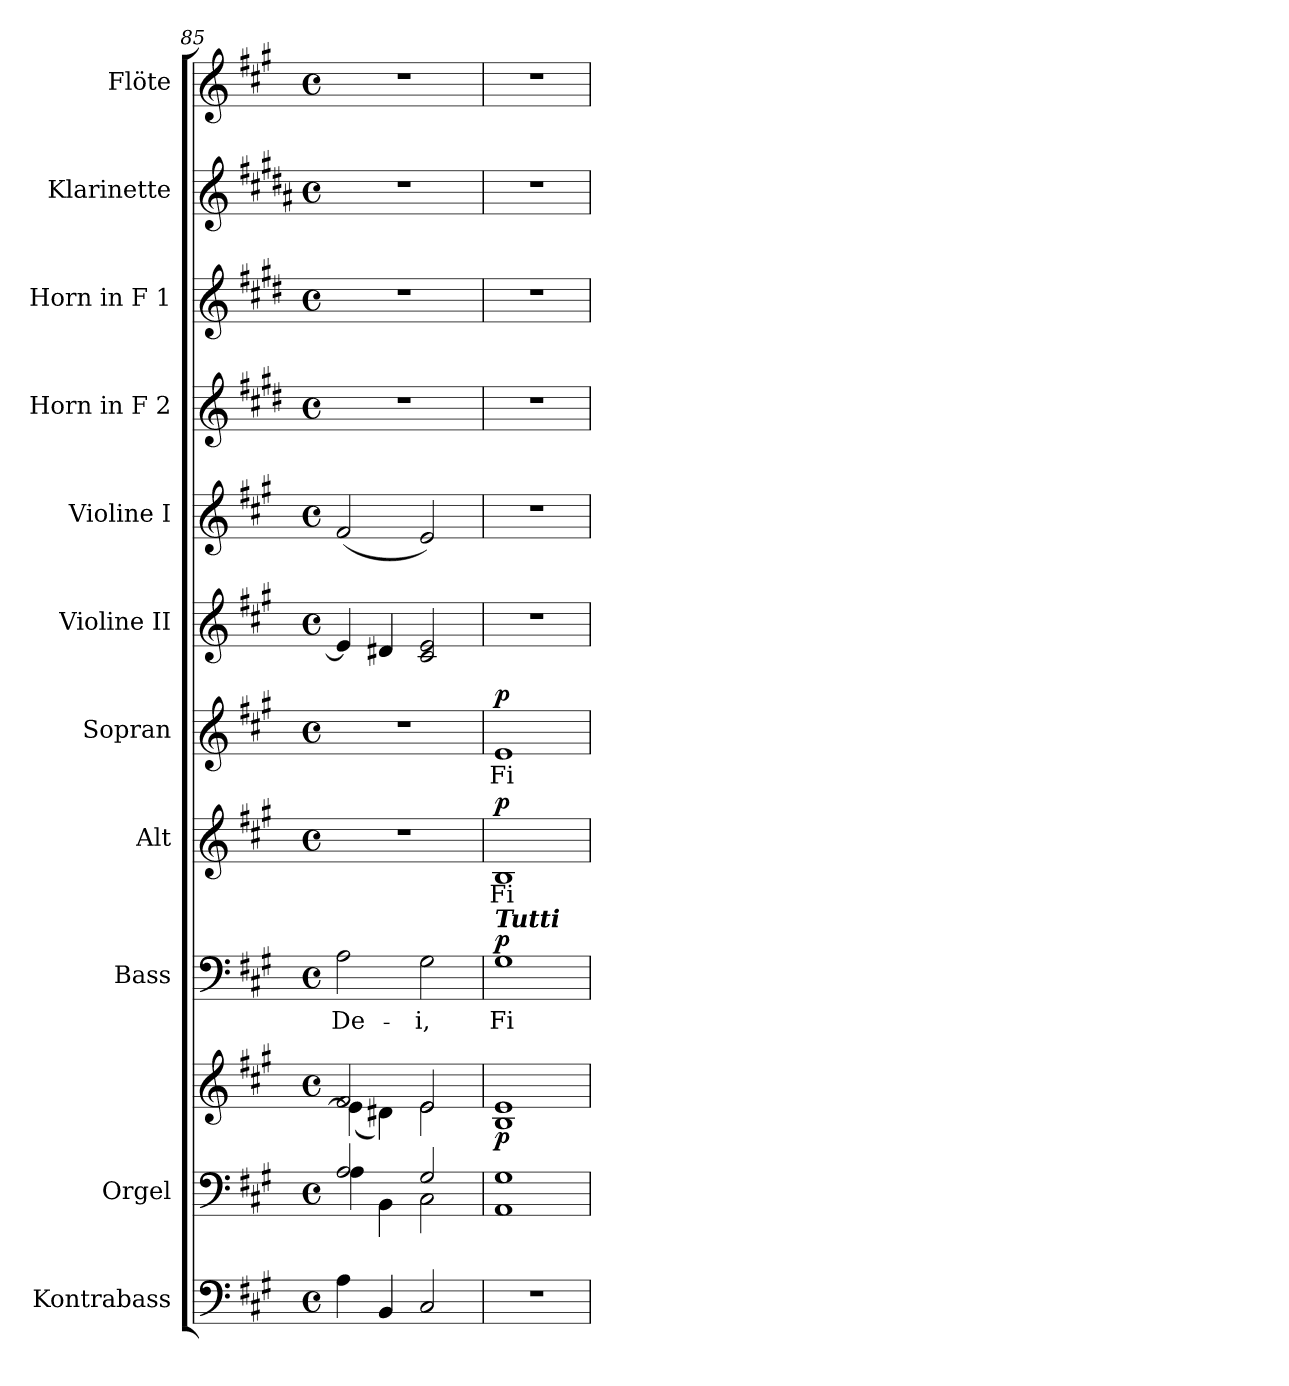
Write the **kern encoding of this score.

**kern	**kern	**kern	**dynam	**kern	**text	**dynam	**kern	**text	**dynam	**kern	**text	**dynam	**kern	**kern	**kern	**kern	**kern	**kern
*part11	*part10	*part10	*part10	*part9	*part9	*part9	*part8	*part8	*part8	*part7	*part7	*part7	*part6	*part5	*part4	*part3	*part2	*part1
*staff12	*staff11	*staff10	*staff10/11	*staff9	*staff9	*staff9	*staff8	*staff8	*staff8	*staff7	*staff7	*staff7	*staff6	*staff5	*staff4	*staff3	*staff2	*staff1
*I"Kontrabass	*I"Orgel	*	*	*I"Bass	*	*	*I"Alt	*	*	*I"Sopran	*	*	*I"Violine II	*I"Violine I	*I"Horn in F 2	*I"Horn in F 1	*I"Klarinette	*I"Flöte
*I'Kb.	*I'Org.	*	*	*I'B.	*	*	*I'A.	*	*	*I'S.	*	*	*I'Vl. II	*I'Vl. I	*	*	*I'Kl.	*I'Fl.
*clefF4	*clefF4	*clefG2	*	*clefF4	*	*	*clefG2	*	*	*clefG2	*	*	*clefG2	*clefG2	*clefG2	*clefG2	*clefG2	*clefG2
*ITrd7c12	*	*	*	*	*	*	*	*	*	*	*	*	*	*	*ITrd4c7	*ITrd4c7	*ITrd1c2	*
*k[f#c#g#]	*k[f#c#g#]	*k[f#c#g#]	*	*k[f#c#g#]	*	*	*k[f#c#g#]	*	*	*k[f#c#g#]	*	*	*k[f#c#g#]	*k[f#c#g#]	*k[f#c#g#]	*k[f#c#g#]	*k[f#c#g#]	*k[f#c#g#]
*A:	*A:	*A:	*	*A:	*	*	*A:	*	*	*A:	*	*	*A:	*A:	*A:	*A:	*A:	*A:
*M4/4	*M4/4	*M4/4	*	*M4/4	*	*	*M4/4	*	*	*M4/4	*	*	*M4/4	*M4/4	*M4/4	*M4/4	*M4/4	*M4/4
*met(c)	*met(c)	*met(c)	*	*met(c)	*	*	*met(c)	*	*	*met(c)	*	*	*met(c)	*met(c)	*met(c)	*met(c)	*met(c)	*met(c)
=85	=85	=85	=85	=85	=85	=85	=85	=85	=85	=85	=85	=85	=85	=85	=85	=85	=85	=85
*	*^	*^	*	*	*	*	*	*	*	*	*	*	*	*	*	*	*	*
!	!	!	!	!	!	!	!LO:LY:b	!	!	!	!	!	!	!	!	!	!	!	!	!
4AA\	2A/	4A\	2f#/	(<4e\]	.	2A\	De-	.	1r	.	.	1r	.	.	4e/]	(<2f#/	1r	1r	1r	1r
4BBB/	.	4BB\	.	4d#X\)	.	.	.	.	.	.	.	.	.	.	4d#X/	.	.	.	.	.
!	!	!	!	!	!	!	!LO:LY:b	!	!	!	!	!	!	!	!	!	!	!	!	!
2CC#/	2G#/	2C#\	2e/	2e\	.	2G#\	-i,	.	.	.	.	.	.	.	2c#/ 2e/	2e/)	.	.	.	.
=86	=86	=86	=86	=86	=86	=86	=86	=86	=86	=86	=86	=86	=86	=86	=86	=86	=86	=86	=86	=86
!	!	!	!	!	!	!LO:TX:a:Bi:t=Tutti	!	!	!	!	!	!	!	!	!	!	!	!	!	!
!	!	!	!	!	!LO:DY:b	!	!LO:LY:b	!LO:DY:a	!	!LO:LY:b	!LO:DY:a	!	!LO:LY:b	!LO:DY:a	!	!	!	!	!	!
1r	1G#	1AA	1e	1B	p	1G#	Fi-	p	1B	Fi-	p	1e	Fi-	p	1r	1r	1r	1r	1r	1r
*	*v	*v	*	*	*	*	*	*	*	*	*	*	*	*	*	*	*	*	*	*
*	*	*v	*v	*	*	*	*	*	*	*	*	*	*	*	*	*	*	*	*
=	=	=	=	=	=	=	=	=	=	=	=	=	=	=	=	=	=	=
*-	*-	*-	*-	*-	*-	*-	*-	*-	*-	*-	*-	*-	*-	*-	*-	*-	*-	*-
